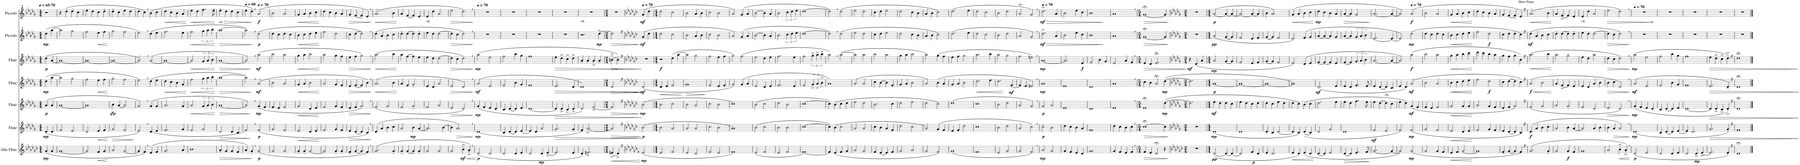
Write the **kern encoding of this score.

**kern	**dynam	**kern	**dynam	**kern	**dynam	**kern	**dynam	**kern	**dynam	**kern	**dynam	**kern	**dynam
*part7	*part7	*part6	*part6	*part5	*part5	*part4	*part4	*part3	*part3	*part2	*part2	*part1	*part1
*staff7	*staff7	*staff6	*staff6	*staff5	*staff5	*staff4	*staff4	*staff3	*staff3	*staff2	*staff2	*staff1	*staff1
*I"Alto Flute	*	*I"Flute	*	*I"Flute	*	*I"Flute	*	*I"Flute	*	*I"Piccolo	*	*I"Piccolo	*
*I'A. Fl.	*	*I'Fl.	*	*I'Fl.	*	*I'Fl.	*	*I'Fl.	*	*I'Picc.	*	*I'Picc.	*
*clefG2	*	*clefG2	*	*clefG2	*	*clefG2	*	*clefG2	*	*clefG^2	*	*clefG^2	*
*Trd3c5	*	*	*	*	*	*	*	*	*	*Trd-7c-12	*	*Trd-7c-12	*
*k[b-e-a-d-g-c-]	*	*k[b-e-a-d-g-]	*	*k[b-e-a-d-g-]	*	*k[b-e-a-d-g-]	*	*k[b-e-a-d-g-]	*	*k[b-e-a-d-g-]	*	*k[b-e-a-d-g-]	*
*M4/4	*	*M4/4	*	*M4/4	*	*M4/4	*	*M4/4	*	*M4/4	*	*M4/4	*
*MM65	*	*MM65	*	*MM65	*	*MM65	*	*MM65	*	*MM65	*	*MM65	*
=1	=1	=1	=1	=1	=1	=1	=1	=1	=1	=1	=1	=1	=1
!	!	!	!	!	!	!	!	!	!	!	!	!LO:TX:a:B:t=-70	!
!	!LO:DY:b	!	!LO:DY:b	!	!LO:DY:b	!	!LO:DY:b	!	!LO:DY:b	!	!LO:DY:b	!	!
(4g-/	mp	(4d-/	mp	(4a-/	p	(4dd-\	mp	(4dd-\	p	(4ddd-\	mp	2r	.
4g-/	.	4d-/	.	4a-/	.	[4aa-\	.	[4a-/	.	[4aaa-\	.	.	.
=2	=2	=2	=2	=2	=2	=2	=2	=2	=2	=2	=2	=2	=2
[1g-	.	2f/	.	[1a-	.	2aa-\]	.	1a-_	.	2aaa-\]	.	4r	.
.	.	.	.	.	.	.	.	.	.	.	.	(4ddd-~\	.
.	.	2e-/	.	.	.	2gg-\	.	.	.	2ggg-\	.	4ddd-~\	.
.	.	.	.	.	.	.	.	.	.	.	.	4ccc\	.
=3	=3	=3	=3	=3	=3	=3	=3	=3	=3	=3	=3	=3	=3
2g-/]	.	2d-/	.	1a-]	.	2ff\	.	1a-_	.	2fff\	.	4eee-\	.
.	.	.	.	.	.	.	.	.	.	.	.	4ddd-\	.
!	!LO:HP:b	!	!LO:HP:b	!	!	!	!LO:HP:b	!	!	!	!LO:HP:b	!	!
4f/	<	4e-/	<	.	.	4ee-\	<	.	.	4eee-\	<	4ccc\	.
4g-/	.	4f/	.	.	.	4ff\	.	.	.	4fff\	.	4ddd-~\	.
.	[	.	[	.	.	.	[	.	.	.	[	.	.
=4	=4	=4	=4	=4	=4	=4	=4	=4	=4	=4	=4	=4	=4
!	!	!	!LO:HP:b	!	!LO:DY:b	!	!	!	!	!	!	!	!
2a-/	.	2g-/	>	4b-\	sfp	2gg-\	.	1a-_	.	2ggg-\	.	4ddd-~\	.
.	.	.	.	[4a-/	.	.	.	.	.	.	.	4ccc\	.
[2g-/	.	2f/	.	2a-/]	.	2ff\	.	.	.	2fff\	.	4eee-\	.
.	.	.	.	.	.	.	.	.	.	.	.	4ddd-\	.
.	.	.	]	.	.	.	.	.	.	.	.	.	.
=5	=5	=5	=5	=5	=5	=5	=5	=5	=5	=5	=5	=5	=5
4g-/]	.	2e-,/)	.	2g-,/)	.	2ee-,\)	.	2a-,/])	.	2eee-,\)	.	4ddd-\	.
4f,/)	.	.	.	.	.	.	.	.	.	.	.	4ccc,\)	.
(4e-/	.	(4d-/	.	(4g-/	.	(4dd-\	.	([2a-/	.	(4ddd-\	.	(4bb-\	.
4f/	.	4e-/	.	4g-/	.	4ee-\	.	.	.	4eee-\	.	4ccc\	.
=6	=6	=6	=6	=6	=6	=6	=6	=6	=6	=6	=6	=6	=6
!	!	!	!	!	!	!	!LO:HP:b	!	!	!	!	!	!LO:HP:b
2.g-/	.	2.f/	.	2.a-/	.	4dd-\	<	1a-_	.	2.fff\	.	4ddd-\	<
.	.	.	.	.	.	4cc\	.	.	.	.	.	4ccc\	.
.	.	.	.	.	.	4b-\	.	.	.	.	.	4bb-\	.
4a-/	.	4g-/	.	4g-/	.	4g-/	.	.	.	4eee-\	.	4aa-/	.
.	.	.	.	.	.	.	[	.	.	.	.	.	[
=7	=7	=7	=7	=7	=7	=7	=7	=7	=7	=7	=7	=7	=7
!	!	!	!	!	!LO:HP:b	!	!LO:HP:b	!	!LO:HP:b	!	!LO:HP:b	!	!LO:HP:b
1b-	.	2f/	.	2a-/	<	2ff\	<	2a-/]	<	2fff\	<	4eee-\	<
.	.	.	.	.	.	.	.	.	.	.	.	4ddd-\	.
.	.	2g-/	.	6g-/	.	6gg-\	.	6g-/	.	6ggg-\	.	4.fff\	.
.	.	.	.	6a-/	.	6aa-\	.	6a-/	.	6aaa-\	.	.	.
.	.	.	.	6b-\	.	6bb-\	.	6b-\	.	6bbb-\	.	.	.
.	.	.	.	.	.	.	.	.	.	.	.	8eee-~\	.
.	.	.	.	.	[	.	[	.	[	.	[	.	[
=8	=8	=8	=8	=8	=8	=8	=8	=8	=8	=8	=8	=8	=8
!	!	!	!	!	!	!	!	!	!	!	!	!LO:TX:b:i:t=rit.	!
!	!LO:HP:b	!	!LO:HP:b	!	!LO:HP:b	!	!LO:HP:b	!	!LO:HP:b	!	!LO:HP:b	!	!LO:HP:b
4a-~/	>	2d-/	>	[1a-	>	[1aa-	>	[1a-	>	[1aaa-	>	4eee-~\	>
4g-/	.	.	.	.	.	.	.	.	.	.	.	4ddd-\	.
4g-/	.	4d-/	.	.	.	.	.	.	.	.	.	4ddd-\	.
4f/	.	4c/	.	.	.	.	.	.	.	.	.	4ccc\	.
.	]	.	]	.	]	.	]	.	]	.	]	.	]
=9	=9	=9	=9	=9	=9	=9	=9	=9	=9	=9	=9	=9	=9
*	*	*	*	*	*	*	*	*	*	*	*	*MM60	*
4a-/)	.	2f,/)	.	2a-,/])	.	2aa-,\])	.	2a-,/])	.	2aaa-,\])	.	4eee-\	.
4g-~,/	.	.	.	.	.	.	.	.	.	.	.	4ddd-~,\)	.
*	*	*	*	*	*	*	*	*	*	*	*	*MM70	*
!	!LO:DY:b	!	!LO:DY:b	!	!LO:DY:b	!	!LO:DY:b	!	!LO:DY:b	!	!LO:DY:b	!	!LO:DY:b
(2g-/	p	(2f/	p	(4g-/	mp	(2a-/	mf	(2aa-\	mf	(2ddd-\	p	(2aa-/	f
.	.	.	.	4f/	.	.	.	.	.	.	.	.	.
=10	=10	=10	=10	=10	=10	=10	=10	=10	=10	=10	=10	=10	=10
2g-/	.	2g-/	.	4f/	.	2b-\	.	2bb-\	.	4ddd-\	.	2bb-\	.
.	.	.	.	4e-/	.	.	.	.	.	4ccc\	.	.	.
2g-/	.	2f/	.	2f/	.	2a-/	.	2aa-\	.	4ddd-\	.	2aa-/	.
.	.	.	.	.	.	.	.	.	.	4ccc\	.	.	.
=11	=11	=11	=11	=11	=11	=11	=11	=11	=11	=11	=11	=11	=11
!	!	!	!LO:HP:b	!	!LO:HP:b	!	!LO:HP:b	!	!LO:HP:b	!	!LO:HP:b	!	!LO:HP:b
4g-~/	.	2e-/	<	2g-/	<	4g-/	<	4gg-\	<	4bb-\	<	4gg-/	<
4g-~/	.	.	.	.	.	4a-/	.	4aa-\	.	4ccc\	.	4aa-/	.
[2g-/	.	4d-/	.	4d-/	.	2b-\	.	2bb-\	.	4ddd-\	.	4bb-\	.
.	.	4e-/	.	4e-/	.	.	.	.	.	4eee-\	.	4ccc\	.
.	.	.	[	.	[	.	[	.	[	.	[	.	[
=12	=12	=12	=12	=12	=12	=12	=12	=12	=12	=12	=12	=12	=12
2g-/]	.	2f/	.	2f/	.	2a-/	.	2aa-\	.	2fff\	.	4ddd-\	.
.	.	.	.	.	.	.	.	.	.	.	.	4ccc\	.
4g-~/	.	4g-/	.	4g-/	.	4g-/	.	4gg-\	.	2ddd-\	.	4bb-\	.
4g-~/	.	4f/	.	4f/	.	4f/	.	4ff\	.	.	.	4aa-/	.
=13	=13	=13	=13	=13	=13	=13	=13	=13	=13	=13	=13	=13	=13
!	!	!	!LO:HP:b	!	!LO:HP:b	!	!LO:HP:b	!	!LO:HP:b	!	!	!	!LO:HP:b
4f~/	.	4e-/	>	4e-/	>	4e-/	>	4ee-\	>	4ccc\	.	4gg-/	>
[4g-/	.	[4d-/	.	4f/	.	[4f/	.	4ff\	.	[4ddd-\	.	[4ff/	.
4g-/]	.	4d-/]	.	2g-,/)	.	4f/]	.	2gg-,\)	.	2ddd-,\])	.	4ff~/]	.
4f,/)	.	4c,/)	.	.	.	4b-,\)	.	.	.	.	.	4ee-,/)	.
.	.	.	]	.	]	.	]	.	]	.	.	.	]
=14	=14	=14	=14	=14	=14	=14	=14	=14	=14	=14	=14	=14	=14
!	!	!	!	!	!	!	!LO:HP:b	!	!LO:HP:b	!	!	!	!LO:HP:b
(2.g-/	.	(4d-/	.	(2f/	.	(2.a-/	<	(2.aa-\	<	(4ddd-\	.	(2.aa-/	<
.	.	4a-/	.	.	.	.	.	.	.	4aa-/	.	.	.
.	.	4b-\	.	2g-/	.	.	.	.	.	4bb-\	.	.	.
4g-~/	.	4cc\	.	.	.	4b-\	.	4bb-\	.	4ccc\	.	4bb-\	.
.	.	.	.	.	.	.	[	.	[	.	.	.	[
=15	=15	=15	=15	=15	=15	=15	=15	=15	=15	=15	=15	=15	=15
4g-~/	.	2a-/	.	2f/	.	4a-/	.	4aa-\	.	4ddd-~\	.	4aa-/	.
[4g-/	.	.	.	.	.	4f/	.	[4ff\	.	[4ddd-\	.	[4ff/	.
!	!	!	!LO:DY:b	!	!	!	!	!	!	!	!	!	!
4g-~/]	.	4b-\	mp	2g-~/	.	2g-~/	.	4ff\]	.	4ddd-~\]	.	4ff/]	.
4g-~/	.	[4a-/	.	.	.	.	.	4ee-\	.	4ddd-~\	.	4ee-/	.
=16	=16	=16	=16	=16	=16	=16	=16	=16	=16	=16	=16	=16	=16
!	!	!	!	!	!	!	!	!	!	!	!	!LO:TX:b:i:t=rit.	!
2g-/	.	2.a-/]	.	2f/	.	4e-/	.	4ee-\	.	4eee-\	.	4ee-/	.
.	.	.	.	.	.	4d-/	.	4dd-\	.	4ddd-\	.	4ddd-\	.
2g-/	.	.	.	2a-/	.	2a-/	.	[2dd-\	.	[2ddd-\	.	2aa-/	.
.	.	[4b-\	.	.	.	.	.	.	.	.	.	.	.
=17	=17	=17	=17	=17	=17	=17	=17	=17	=17	=17	=17	=17	=17
!	!	!	!	!	!LO:HP:b	!	!LO:HP:b	!	!LO:HP:b	!	!LO:HP:b	!	!LO:HP:b
2g-/	.	4b-\]	.	2e-/	>	2e-/	>	4dd-\]	>	4ddd-\]	>	2eee-\	>
!	!	!	!LO:HP:b	!	!	!	!	!	!	!	!	!	!
.	.	2.a-,/)	>	.	.	.	.	4cc\	.	4ccc\	.	.	.
!	!LO:HP:b	!	!	!	!	!	!	!	!	!	!	!	!
!	!LO:DY:n=1:b	!	!	!	!	!	!	!	!	!	!	!	!
4b-~^\	< mf	.	.	2d-,/)	.	2d-,/)	.	2dd-,\)	.	2ddd-,\)	.	2ddd-,\)	.
4a-~^,/)	.	.	.	.	.	.	.	.	.	.	.	.	.
.	[	.	]	.	]	.	]	.	]	.	]	.	]
=18	=18	=18	=18	=18	=18	=18	=18	=18	=18	=18	=18	=18	=18
*	*	*	*	*	*	*	*	*	*	*	*	*MM70	*
!	!LO:DY:b	!	!LO:DY:b	!	!LO:DY:b	!	!LO:DY:b	!	!LO:DY:b	!	!	!	!
(2d-/	p	(1d-	mp	(4g-/	mp	(2a-/	mf	(2aa-\	mp	1r	.	1r	.
.	.	.	.	4f/	.	.	.	.	.	.	.	.	.
2d-/	.	.	.	4e-/	.	2e-/	.	2ee-\	.	.	.	.	.
.	.	.	.	4d-/	.	.	.	.	.	.	.	.	.
=19	=19	=19	=19	=19	=19	=19	=19	=19	=19	=19	=19	=19	=19
2d-/	.	4c/	.	4c/	.	2f/	.	2ff\	.	1r	.	1r	.
.	.	[4d-/	.	[4d-/	.	.	.	.	.	.	.	.	.
4d-/	.	4d-/]	.	4d-/]	.	4b-\	.	4bb-\	.	.	.	.	.
4e-/	.	[4e-/	.	4e-/	.	4g-/	.	4gg-\	.	.	.	.	.
=20	=20	=20	=20	=20	=20	=20	=20	=20	=20	=20	=20	=20	=20
2d-/	.	4e-/]	.	[1d-	.	1f	.	1ff	.	1r	.	1r	.
.	.	4d-/	.	.	.	.	.	.	.	.	.	.	.
!	!LO:DY:b	!	!	!	!	!	!	!	!	!	!	!	!
4d-/	mp	2a-/	.	.	.	.	.	.	.	.	.	.	.
[4e-^/	.	.	.	.	.	.	.	.	.	.	.	.	.
=21	=21	=21	=21	=21	=21	=21	=21	=21	=21	=21	=21	=21	=21
!	!	!	!LO:HP:b	!	!LO:HP:b	!	!LO:HP:b	!	!LO:HP:b	!	!	!	!
2.e-/]	.	2.g-/	>	4d-/]	>	2.e-/	>	4ee-\	>	1r	.	1r	.
.	.	.	.	4d-^/	.	.	.	4dd-^\	.	.	.	.	.
.	.	.	.	4c^/	.	.	.	4cc^\	.	.	.	.	.
4e-/	.	4g-/	.	4d-^/	.	4d-/	.	4dd-^\	.	.	.	.	.
.	.	.	]	.	]	.	]	.	]	.	.	.	.
=22	=22	=22	=22	=22	=22	=22	=22	=22	=22	=22	=22	=22	=22
!	!	!	!	!	!	!	!	!	!	!	!	!LO:TX:b:i:t=rit.	!
4d-~/)	.	4f~/)	.	2d-/)	.	1d-)	.	4a-~/	.	2.r	.	1r	.
2.en^/	.	[2.a-^/	.	.	.	.	.	4a-~/	.	.	.	.	.
.	.	.	.	[2f^/	.	.	.	4a-~^/	.	.	.	.	.
!	!	!	!	!	!	!	!	!	!	!	!LO:DY:b	!	!
.	.	.	.	.	.	.	.	4a-~/	.	[4ddd-^\	mp	.	.
=23	=23	=23	=23	=23	=23	=23	=23	=23	=23	=23	=23	=23	=23
*M2/4	*	*M2/4	*	*M2/4	*	*M2/4	*	*M2/4	*	*M2/4	*	*M2/4	*
!	!LO:HP:b	!	!LO:HP:b	!	!LO:HP:b	!	!LO:HP:b	!	!LO:HP:b	!	!LO:HP:b	!	!
(4en^/	<	2a-Z/]	>	2fZ/]	>	2d-Z/	>	[4bn~^\	>	2ddd-Z\]	>	2r	.
4d-^Z/)	.	.	.	.	.	.	.	4b~Z\])	.	.	.	.	.
.	[	.	]	.	]	.	]	.	]	.	]	.	.
=24	=24	=24	=24	=24	=24	=24	=24	=24	=24	=24	=24	=24	=24
*k[b-e-a-d-g-c-f-]	*	*k[b-e-a-d-g-c-]	*	*k[b-e-a-d-g-c-]	*	*k[b-e-a-d-g-c-]	*	*k[b-e-a-d-g-c-]	*	*k[b-e-a-d-g-c-]	*	*k[b-e-a-d-g-c-]	*
*	*	*	*	*	*	*	*	*	*	*	*	*MM70	*
!	!LO:DY:b	!	!LO:DY:b	!	!LO:DY:b	!	!LO:DY:b	!	!	!	!LO:DY:b	!	!LO:DY:b
(2e-/	mp	(2b-\	p	(2b-\	mp	(2d-/	mf	2r	.	(4gg-/	mf	(4gg-/	mf
.	.	.	.	.	.	.	.	.	.	4ddd-\	.	4ddd-\	.
=25	=25	=25	=25	=25	=25	=25	=25	=25	=25	=25	=25	=25	=25
*M4/4	*	*M4/4	*	*M4/4	*	*M4/4	*	*M4/4	*	*M4/4	*	*M4/4	*
!	!	!	!	!	!	!	!LO:HP:b	!	!LO:DY:b	!	!	!	!
2e-/	.	2b-\	.	2b-\	.	4d-/	<	2r	f	2ddd-\	.	2ddd-\	.
.	.	.	.	.	.	4e-/	.	.	.	.	.	.	.
2f-/	.	2a-/	.	2cc-\	.	2f/	.	(4dd-\	.	2ccc-\	.	2ccc-\	.
.	.	.	.	.	.	.	.	[4aa-\	.	.	.	.	.
.	.	.	.	.	.	.	[	.	.	.	.	.	.
=26	=26	=26	=26	=26	=26	=26	=26	=26	=26	=26	=26	=26	=26
!	!	!	!	!	!	!	!LO:HP:b	!	!	!	!	!	!
2e-/	.	2a-/	.	2b-\	.	1g-	>	2aa-\]	.	2bb-\	.	2bb-\	.
2d-/	.	2a-/	.	2a-/	.	.	.	2gg-\	.	4aa-/	.	4aa-/	.
.	.	.	.	.	.	.	.	.	.	4bb-\	.	4bb-\	.
.	.	.	.	.	.	.	]	.	.	.	.	.	.
=27	=27	=27	=27	=27	=27	=27	=27	=27	=27	=27	=27	=27	=27
2f-/	.	2cc-\	.	2cc-\	.	2f/	.	2ff\	.	2ccc-\	.	2ccc-\	.
2e-/	.	2b-\	.	2b-\	.	4e-/	.	4ee-\	.	2bb-\	.	2bb-\	.
.	.	.	.	.	.	4f/	.	4ff\	.	.	.	.	.
=28	=28	=28	=28	=28	=28	=28	=28	=28	=28	=28	=28	=28	=28
1f-)	.	1a-)	.	1cc-)	.	2g-/)	.	2gg-\)	.	2aa-/)	.	2aa-/)	.
.	.	.	.	.	.	(4g-/	.	(2ff\	.	(4gg-/	.	(4gg-/	.
.	.	.	.	.	.	4a-/	.	.	.	4aa-/	.	4aa-/	.
=29	=29	=29	=29	=29	=29	=29	=29	=29	=29	=29	=29	=29	=29
(2e-/	.	(2b-\	.	(2b-\	.	2e-/	.	2ee-\	.	[2bb-\	.	[2bb-\	.
2f-/	.	2cc-\	.	2cc-\	.	4d-/	.	4dd-\	.	4bb-\]	.	4bb-\]	.
.	.	.	.	.	.	4e-/	.	4ee-\	.	4aa-/	.	4aa-/	.
=30	=30	=30	=30	=30	=30	=30	=30	=30	=30	=30	=30	=30	=30
2e-/	.	2b-\	.	2dd-\	.	2.f/	.	2.ff\	.	2bb-\	.	2bb-\	.
2f-/	.	2b-\	.	2b-\	.	.	.	.	.	6ccc-\	.	6ccc-\	.
.	.	.	.	.	.	.	.	.	.	6ddd-\	.	6ddd-\	.
.	.	.	.	.	.	4e-/	.	4ee-\	.	.	.	.	.
.	.	.	.	.	.	.	.	.	.	6eee-\	.	6eee-\	.
=31	=31	=31	=31	=31	=31	=31	=31	=31	=31	=31	=31	=31	=31
[1f-)	.	[1cc-	.	[1cc-	.	2f/	.	2ff\	.	[1ddd-	.	[1ddd-	.
.	.	.	.	.	.	6g-^/	.	6gg-^\	.	.	.	.	.
.	.	.	.	.	.	6a-^/	.	6aa-^\	.	.	.	.	.
.	.	.	.	.	.	6b-^\	.	6bb-^\	.	.	.	.	.
=32	=32	=32	=32	=32	=32	=32	=32	=32	=32	=32	=32	=32	=32
4f-/]	.	4cc-\])	.	4cc-\])	.	1a-)	.	2aa-,\)	.	2ddd-,\])	.	2ddd-,\])	.
(4e-/	.	(4b-\	.	(4b-\	.	.	.	.	.	.	.	.	.
4f-/	.	2cc-\	.	4cc-\	.	.	.	([2aa-\	.	(2ddd-\	.	(2ddd-\	.
4g-/	.	.	.	4dd-\	.	.	.	.	.	.	.	.	.
=33	=33	=33	=33	=33	=33	=33	=33	=33	=33	=33	=33	=33	=33
2a-/	.	2a-/	.	2ee-\	.	(2a-/	.	2aa-\]	.	2eee-\	.	2eee-\	.
2g-/	.	2a-/	.	2dd-\	.	2a-/	.	2aa-\	.	2ddd-\	.	2ddd-\	.
=34	=34	=34	=34	=34	=34	=34	=34	=34	=34	=34	=34	=34	=34
4f-/	.	4cc-\	.	2.b-\	.	4cc-\	.	2bb-\	.	4ccc-\	.	4ccc-\	.
[4e-/	.	4b-\	.	.	.	[4b-\	.	.	.	4ddd-\	.	4ddd-\	.
4e-/]	.	4a-/	.	.	.	4b-\]	.	2aa-\	.	2eee-\	.	2eee-\	.
4f-/	.	4f/	.	4cc-\	.	4f/	.	.	.	.	.	.	.
=35	=35	=35	=35	=35	=35	=35	=35	=35	=35	=35	=35	=35	=35
2g-/	.	2dd-\	.	2dd-\	.	4g-/	.	4gg-\	.	2ddd-\	.	2ddd-\	.
.	.	.	.	.	.	4a-/	.	4aa-\	.	.	.	.	.
2a-/	.	2cc-\	.	2ee-\	.	2b-\	.	2bb-\	.	4ccc-\	.	4ccc-\	.
.	.	.	.	.	.	.	.	.	.	4bb-\	.	4bb-\	.
=36	=36	=36	=36	=36	=36	=36	=36	=36	=36	=36	=36	=36	=36
2g-/	.	2a-/)	.	2dd-\	.	2a-/)	.	2aa-\)	.	4aa-/	.	4aa-/	.
.	.	.	.	.	.	.	.	.	.	4bb-\	.	4bb-\	.
2f-/)	.	(4g-/	.	2cc-\)	.	(4b-\	.	(4gg-\	.	2ccc-\)	.	2ccc-\)	.
.	.	4f/	.	.	.	4a-/	.	4ff\	.	.	.	.	.
=37	=37	=37	=37	=37	=37	=37	=37	=37	=37	=37	=37	=37	=37
(1g-	.	4e-/	.	(1dd-	.	4g-/	.	4ee-\	.	(2.ddd-\	.	(2.ddd-\	.
.	.	4f/	.	.	.	4a-/	.	4ff\	.	.	.	.	.
.	.	2dd-\	.	.	.	2b-\	.	2gg-\	.	.	.	.	.
.	.	.	.	.	.	.	.	.	.	4eee-\	.	4eee-\	.
=38	=38	=38	=38	=38	=38	=38	=38	=38	=38	=38	=38	=38	=38
!	!	!	!	!	!	!	!LO:HP:b	!	!	!	!	!	!
1f-	.	1cc-	.	1cc-	.	2.dd-\	<	2.aa-\	.	2ddd-\	.	2ddd-\	.
.	.	.	.	.	.	.	.	.	.	2ccc-\	.	2ccc-\	.
.	.	.	.	.	.	4ee-\	.	4bb-\	.	.	.	.	.
.	.	.	.	.	.	.	[	.	.	.	.	.	.
=39	=39	=39	=39	=39	=39	=39	=39	=39	=39	=39	=39	=39	=39
2e-/	.	2b-\	.	2b-\	.	2.dd-\	.	2aa-\	.	2bb-\	.	2bb-\	.
2g-/	.	2dd-\	.	2dd-\	.	.	.	2gg-\	.	2ddd-\	.	2ddd-\	.
!	!	!	!	!	!	!	!LO:DY:b	!	!	!	!	!	!
.	.	.	.	.	.	[4f/	mf	.	.	.	.	.	.
=40	=40	=40	=40	=40	=40	=40	=40	=40	=40	=40	=40	=40	=40
!	!	!	!	!	!	!	!	!	!	!	!	!LO:TX:a:t=rit.	!
2g-/	.	2a-/	.	2a-/	.	4f/]	.	2ff\	.	2aa-/	.	2aa-/	.
.	.	.	.	.	.	4e-/	.	.	.	.	.	.	.
2f-,/)	.	2cc-,\)	.	2g-,/)	.	2en,/)	.	2een,\)	.	2gg-,/)	.	2gg-,/)	.
=41	=41	=41	=41	=41	=41	=41	=41	=41	=41	=41	=41	=41	=41
*	*	*	*	*	*	*	*	*	*	*	*	*MM70	*
!	!LO:DY:b	!	!LO:DY:b	!	!LO:DY:b	!	!LO:DY:b	!	!LO:DY:b	!	!LO:HP:b	!	!LO:HP:b
!	!	!	!	!	!	!	!	!	!	!	!LO:DY:n=1:b	!	!LO:DY:n=1:b
2a-/	mp	2cc-~\	p	2g-/	p	1a-	mp	[1a-	mp	2.ddd-^\	> mf	2.ddd-^\	> mf
2g-/	.	2b-\	.	2a-/	.	.	.	.	.	.	.	.	.
.	.	.	.	.	.	.	.	.	.	4aa-/	.	4aa-/	.
.	.	.	.	.	.	.	.	.	.	.	]	.	]
=42	=42	=42	=42	=42	=42	=42	=42	=42	=42	=42	=42	=42	=42
4g-/	.	4dd-\	.	1e-	.	1e-	.	2.a-/]	.	2bb-\	.	2bb-\	.
4f-/	.	4cc-\	.	.	.	.	.	.	.	.	.	.	.
4e-/	.	4b-\	.	.	.	.	.	.	.	4eee-\	.	4eee-\	.
!	!	!	!	!	!	!	!	!	!LO:DY:b	!	!	!	!
4d-/	.	4a-/	.	.	.	.	.	4e-/	f	4ccc-\	.	4ccc-\	.
=43	=43	=43	=43	=43	=43	=43	=43	=43	=43	=43	=43	=43	=43
1g-	.	1f	.	1d-	.	1d-	.	2f/	.	1bb-	.	1bb-	.
.	.	.	.	.	.	.	.	4b-\	.	.	.	.	.
.	.	.	.	.	.	.	.	4g-/	.	.	.	.	.
=44	=44	=44	=44	=44	=44	=44	=44	=44	=44	=44	=44	=44	=44
4g-/	.	4dd-\	.	1e-,	.	1a-,	.	2e-/	.	1aa-,	.	1aa-,	.
4f-/	.	4cc-\	.	.	.	.	.	.	.	.	.	.	.
4e-/	.	4b-\	.	.	.	.	.	4a-/	.	.	.	.	.
4f-,/	.	4cc-,\	.	.	.	.	.	4f,/	.	.	.	.	.
=45	=45	=45	=45	=45	=45	=45	=45	=45	=45	=45	=45	=45	=45
*M5/4	*	*M5/4	*	*M5/4	*	*M5/4	*	*M5/4	*	*M5/4	*	*M5/4	*
!	!LO:HP:b	!	!LO:HP:b	!	!	!	!	!	!LO:HP:b	!	!LO:HP:b	!	!LO:HP:b
4f-/	>	[1cc-;<	>	1e-;<	.	4cc-\	.	4e-/	>	[1gg-;<	>	[1gg-;<	>
4e-/	.	.	.	.	.	4b-\	.	4d-/	.	.	.	.	.
2d-;</	.	.	.	.	.	2a-;</	.	2.e-;</	.	.	.	.	.
!	!	!	!	!	!LO:DY:b	!	!LO:DY:b	!	!	!	!	!	!
4r	.	4cc-\]	.	([4dd-\	mp	([4dd-\	mp	.	.	4gg-/]	.	4gg-/]	.
.	]	.	]	.	.	.	.	.	]	.	]	.	]
=46	=46	=46	=46	=46	=46	=46	=46	=46	=46	=46	=46	=46	=46
*k[b-e-a-d-g-c-]	*	*k[b-e-a-d-g-]	*	*k[b-e-a-d-g-]	*	*k[b-e-a-d-g-]	*	*k[b-e-a-d-g-]	*	*k[b-e-a-d-g-]	*	*k[b-e-a-d-g-]	*
*M3/4	*	*M3/4	*	*M3/4	*	*M3/4	*	*M3/4	*	*M3/4	*	*M3/4	*
!	!	!	!	!	!	!	!	!	!LO:DY:b	!	!	!	!
2.r	.	2.r	.	2.dd-\]	.	2.dd-\]	.	4r	mf	2.r	.	2.r	.
.	.	.	.	.	.	.	.	(4d-/	.	.	.	.	.
.	.	.	.	.	.	.	.	4a-/	.	.	.	.	.
=47	=47	=47	=47	=47	=47	=47	=47	=47	=47	=47	=47	=47	=47
*M4/4	*	*M4/4	*	*M4/4	*	*M4/4	*	*M4/4	*	*M4/4	*	*M4/4	*
!	!LO:DY:b	!	!LO:DY:b	!	!LO:DY:b	!	!LO:DY:b	!	!LO:DY:b	!	!LO:DY:b	!	!LO:DY:b
([2d-/	pp	(1d-	mp	4ee-\	mf	[1a-	p	2a-/	mp	(2aa-/	pp	([2aa-/	p
.	.	.	.	4dd-\	.	.	.	.	.	.	.	.	.
4d-/_	.	.	.	4dd-\	.	.	.	[4g-/	.	[4gg-/	.	4aa-/_	.
4d-/_	.	.	.	4cc\	.	.	.	4g-/]	.	4gg-/]	.	4aa-/_	.
=48	=48	=48	=48	=48	=48	=48	=48	=48	=48	=48	=48	=48	=48
2d-/]	.	1d-	.	4ee-\	.	1a-_	.	2f/	.	2ff/	.	2aa-/_	.
.	.	.	.	4dd-\	.	.	.	.	.	.	.	.	.
!	!LO:DY:b	!	!	!	!	!	!	!	!	!	!	!	!
4f/	p	.	.	4cc\	.	.	.	4e-/	.	4ee-/	.	4aa-/_	.
4d-/	.	.	.	4dd-\	.	.	.	4f/	.	4ff/	.	4aa-/]	.
=49	=49	=49	=49	=49	=49	=49	=49	=49	=49	=49	=49	=49	=49
4e-/	.	4d-/	.	4dd-\	.	1a-_	.	[4g-/	.	[4gg-/	.	4bb-\	.
2.d-/	.	4c/	.	4cc\	.	.	.	4g-/]	.	4gg-/]	.	2.aa-/)	.
.	.	[2d-/	.	4ee-\	.	.	.	2f/	.	2ff/	.	.	.
.	.	.	.	4dd-\	.	.	.	.	.	.	.	.	.
=50	=50	=50	=50	=50	=50	=50	=50	=50	=50	=50	=50	=50	=50
!	!LO:HP:b	!	!	!	!	!	!	!	!	!	!	!	!LO:HP:b
4e-/	<	4d-/]	.	4dd-\	.	1a-])	.	2e-/)	.	2ee-/)	.	(4gg-/	<
4d-/)	.	4c/)	.	4cc\)	.	.	.	.	.	.	.	4aa-/	.
(4e-/	.	(((4d-/	.	(4b-\	.	.	.	(4d-/	.	(4ff/	.	4bb-\	.
4d-/	.	4c/))	.	4cc\	.	.	.	4e-/	.	4gg-/	.	4ccc\	.
.	[	.	.	.	.	.	.	.	.	.	.	.	[
=51	=51	=51	=51	=51	=51	=51	=51	=51	=51	=51	=51	=51	=51
!	!	!	!	!	!	!	!LO:DY:b	!	!	!	!	!	!LO:DY:b
[4d-/	.	2d-/	.	2.dd-\	.	(2.d-/	mf	[4f/	.	[4aa-/	.	4ddd-\	mp
4d-/]	.	.	.	.	.	.	.	4f/_	.	4aa-/_	.	4ccc\	.
2e-/	.	2g-/	.	.	.	.	.	4f/]	.	4aa-/]	.	4bb-\	.
.	.	.	.	4ee-\	.	4e-/	.	4e-/	.	4gg-/	.	4aa-/	.
=52	=52	=52	=52	=52	=52	=52	=52	=52	=52	=52	=52	=52	=52
!	!LO:HP:b	!	!	!	!	!	!	!	!	!	!	!	!LO:HP:b
[4d-/	>	1d-	.	4ee-\	.	4e-/	.	[4f/	.	[4aa-/	.	[4aa-/	>
4d-/]	.	.	.	4dd-\	.	4d-/	.	4f/]	.	4aa-/]	.	4aa-/]	.
4.e-/	.	.	.	4.ff\	.	4.f/	.	6g-/	.	6gg-/	.	2gg-/	.
.	.	.	.	.	.	.	.	6a-/	.	6aa-/	.	.	.
.	.	.	.	.	.	.	.	6b-\	.	6bb-\	.	.	.
8f/	.	.	.	8ee-\	.	8e-/	.	.	.	.	.	.	.
.	]	.	.	.	.	.	.	.	.	.	.	.	]
=53	=53	=53	=53	=53	=53	=53	=53	=53	=53	=53	=53	=53	=53
!	!	!	!LO:DY:b	!	!	!	!	!	!	!	!	!	!
[2.g-/	.	2f/	mf	4ee-\	.	4e-/	.	[2.a-/	.	[2.ee-/	.	[2.aa-/	.
.	.	.	.	[4dd-\	.	[4d-/	.	.	.	.	.	.	.
!	!	!	!	!	!	!LO:TX:b:i:t=rit.	!	!	!	!	!	!	!
.	.	2e-/	.	4dd-\]	.	4d-/]	.	.	.	.	.	.	.
4g-/_	.	.	.	4cc\	.	4c/	.	4a-/_	.	4ee-/_	.	4aa-/_	.
=54	=54	=54	=54	=54	=54	=54	=54	=54	=54	=54	=54	=54	=54
2g-/])	.	2f/)	.	4ee-\	.	4e-/	.	2a-/])	.	2ee-/])	.	2aa-/])	.
.	.	.	.	4dd-\)	.	4d-/)	.	.	.	.	.	.	.
*	*	*	*	*	*	*	*	*	*	*	*	*MM70	*
!	!LO:DY:b	!	!LO:DY:b	!	!LO:DY:b	!	!LO:DY:b	!	!LO:DY:b	!	!LO:DY:b	!	!LO:DY:b
(2g-/	mp	(2f/	mp	(4g-/	mf	(2a-/	mf	(2aa-\	f	(2ddd-\	mp	(2aa-/	f
.	.	.	.	4f/	.	.	.	.	.	.	.	.	.
=55	=55	=55	=55	=55	=55	=55	=55	=55	=55	=55	=55	=55	=55
2g-/	.	2g-/	.	4f/	.	2b-\	.	2bb-\	.	4ddd-\	.	2bb-\	.
.	.	.	.	4e-/	.	.	.	.	.	4ccc\	.	.	.
4g-/	.	2f/	.	2f/	.	2a-/	.	2aa-\	.	4ddd-\	.	2aa-/	.
4f/	.	.	.	.	.	.	.	.	.	4ccc\	.	.	.
=56	=56	=56	=56	=56	=56	=56	=56	=56	=56	=56	=56	=56	=56
!	!LO:HP:b	!	!LO:HP:b	!	!LO:HP:b	!	!LO:HP:b	!	!LO:HP:b	!	!LO:HP:b	!	!LO:HP:b
4e-/	<	2e-/	<	2g-/	<	4b-\	<	4gg-\	<	4bb-\	<	4gg-/	<
!	!	!	!	!	!	!	!LO:HP:b	!	!	!	!	!	!
4f/	.	.	.	.	.	4cc\	<	4aa-\	.	4ccc\	.	4aa-/	.
[2g-/	.	4d-/	.	4g-/	.	4dd-\	.	4bb-\	.	4ddd-\	.	4bb-\	.
.	.	4e-/	.	4g-/	.	4ee-\	.	4ccc\	.	4eee-\	.	4ccc\	.
.	[	.	[	.	[	.	[ [	.	[	.	[	.	[
=57	=57	=57	=57	=57	=57	=57	=57	=57	=57	=57	=57	=57	=57
1g-]	.	2f/	.	2a-/	.	2ff\	.	4ddd-\	.	2fff\	.	4ddd-\	.
.	.	.	.	.	.	.	.	4ccc\	.	.	.	4ccc\	.
!	!	!	!	!	!	!	!LO:DY:b	!	!	!	!LO:DY:b	!	!
.	.	4g-/	.	4g-/	.	2dd-\	f	4bb-\	.	2ddd-\	f	4bb-\	.
.	.	4f/	.	4f/	.	.	.	4aa-\	.	.	.	4aa-/	.
=58	=58	=58	=58	=58	=58	=58	=58	=58	=58	=58	=58	=58	=58
4f~/	.	4e-/	.	4e-/	.	4cc\	.	4gg-\	.	4ccc\	.	4gg-/	.
[4g-/	.	[4d-/	.	4f/	.	[4dd-\	.	4ff\	.	4ddd-\	.	[4ff/	.
4g-/]	.	4d-/]	.	2g-Z/)	.	4dd-\]	.	4gg-\	.	4ddd-\	.	4ff~/]	.
!	!	!	!	!	!	!	!	!	!	!	!	!LO:TX:a:t=Short Pause	!
4fZ/)	.	4cZ/)	.	.	.	4ccZ\)	.	4b-Z\)	.	4cccZ\)	.	4ee-Z/)	.
=59	=59	=59	=59	=59	=59	=59	=59	=59	=59	=59	=59	=59	=59
!	!	!	!LO:DY:b	!	!	!	!LO:HP:b	!	!LO:HP:b	!	!	!	!LO:HP:b
!	!	!	!	!	!	!	!LO:DY:n=1:b	!	!	!	!LO:DY:b	!	!
(2.g-/	.	(4d-/	f	(2f/	.	(2a-/	< f	(2.aa-\	<	(4ddd-\	mf	(2.aa-/	<
.	.	4a-/	.	.	.	.	.	.	.	4aa-/	.	.	.
.	.	4b-\	.	2g-/	.	2b-\	.	.	.	4bb-\	.	.	.
4g-~/	.	4cc\	.	.	.	.	.	4bb-\	.	4ccc\	.	4bb-\	.
.	.	.	.	.	.	.	[	.	[	.	.	.	[
=60	=60	=60	=60	=60	=60	=60	=60	=60	=60	=60	=60	=60	=60
2g-/	.	2a-/	.	2a-/	.	4a-/	.	2aa-\	.	4ddd-~\	.	4aa-/	.
.	.	.	.	.	.	[4f^/	.	.	.	[4ddd-\	.	[4ff^/	.
!	!LO:DY:b	!	!	!	!	!	!	!	!	!	!	!	!
4g-/	f	4b-\	.	2g-~/	.	4f/]	.	2gg-~\	.	4ddd-~\]	.	4ff/]	.
4f/	.	[4a-/	.	.	.	4e-/	.	.	.	4ddd-~\	.	4ee-/	.
=61	=61	=61	=61	=61	=61	=61	=61	=61	=61	=61	=61	=61	=61
!	!	!	!	!	!	!	!	!	!	!	!	!LO:TX:b:i:t=rit.	!
1g-	.	2a-/]	.	2f/	.	4e-/	.	4ee-\	.	4eee-\	.	4ee-/	.
.	.	.	.	.	.	4d-/	.	4dd-\	.	4ddd-\	.	4ddd-\	.
.	.	4a-/	.	2d-/	.	4a-/	.	2aa-\	.	[2ddd-\	.	2aa-/	.
.	.	4b-\	.	.	.	4b-\	.	.	.	.	.	.	.
=62	=62	=62	=62	=62	=62	=62	=62	=62	=62	=62	=62	=62	=62
!	!	!	!	!	!LO:HP:b	!	!LO:HP:b	!	!LO:HP:b	!	!LO:HP:b	!	!LO:HP:b
2a-/	.	4b-\	.	2e-/	>	4b-\	>	4dd-\	>	4ddd-\]	>	2eee-\	>
!	!	!	!LO:HP:b	!	!	!	!	!	!	!	!	!	!
.	.	4a-/	>	.	.	4cc\	.	4cc\	.	4ccc\	.	.	.
!	!LO:HP:b	!	!	!	!	!	!	!	!	!	!	!	!
4b-~^\	<	2a-,/)	.	2d-,/)	.	2d-,/)	.	2dd-,\)	.	2ddd-,\)	.	2ddd-,\)	.
4a-~^,/)	.	.	.	.	.	.	.	.	.	.	.	.	.
.	[	.	]	.	]	.	]	.	]	.	]	.	]
=63	=63	=63	=63	=63	=63	=63	=63	=63	=63	=63	=63	=63	=63
*	*	*	*	*	*	*	*	*	*	*	*	*MM70	*
!	!	!	!	!	!	!	!	!	!	!	!	!LO:TX:b:i:t=rit.	!
!	!LO:DY:b	!	!LO:DY:b	!	!LO:DY:b	!	!LO:DY:b	!	!LO:DY:b	!	!	!	!
(2d-/	p	(1d-	mp	(4g-/	mp	(2a-/	mf	(2aa-\	mp	1r	.	1r	.
.	.	.	.	4f/	.	.	.	.	.	.	.	.	.
2e-/	.	.	.	4e-/	.	2e-/	.	2ee-\	.	.	.	.	.
.	.	.	.	4d-/	.	.	.	.	.	.	.	.	.
=64	=64	=64	=64	=64	=64	=64	=64	=64	=64	=64	=64	=64	=64
2d-/	.	4c/	.	4c/	.	2f/	.	2ff\	.	1r	.	1r	.
.	.	[4d-/	.	[4d-/	.	.	.	.	.	.	.	.	.
4d-/	.	4d-/]	.	4d-/]	.	4b-\	.	4bb-\	.	.	.	.	.
4e-/	.	[4e-/	.	4e-/	.	4g-/	.	4gg-\	.	.	.	.	.
=65	=65	=65	=65	=65	=65	=65	=65	=65	=65	=65	=65	=65	=65
2d-/	.	4e-/]	.	[1d-	.	1f	.	1ff	.	1r	.	1r	.
.	.	2.d-/	.	.	.	.	.	.	.	.	.	.	.
!	!LO:DY:b	!	!	!	!	!	!	!	!	!	!	!	!
4d-^/	mp	.	.	.	.	.	.	.	.	.	.	.	.
[4e-^/	.	.	.	.	.	.	.	.	.	.	.	.	.
=66	=66	=66	=66	=66	=66	=66	=66	=66	=66	=66	=66	=66	=66
!	!	!	!LO:HP:b	!	!LO:HP:b	!	!LO:HP:b	!	!LO:HP:b	!	!	!	!
2.e-/]	.	2.g-/	>	4d-/]	>	2.e-/	>	4ee-\	>	1r	.	1r	.
.	.	.	.	4d-^/	.	.	.	4dd-^\	.	.	.	.	.
.	.	.	.	4c^/	.	.	.	4cc^\	.	.	.	.	.
4e-~Z/)	.	4g-~Z/)	.	4d-~^Z/)	.	4d-~Z/)	.	4dd-~^Z\)	.	.	.	.	.
.	.	.	]	.	]	.	]	.	]	.	.	.	.
=67	=67	=67	=67	=67	=67	=67	=67	=67	=67	=67	=67	=67	=67
1d-;<	.	1f	.	1d-;<	.	1d-;<	.	1dd-;<	.	1r	.	1r	.
==	==	==	==	==	==	==	==	==	==	==	==	==	==
*-	*-	*-	*-	*-	*-	*-	*-	*-	*-	*-	*-	*-	*-
